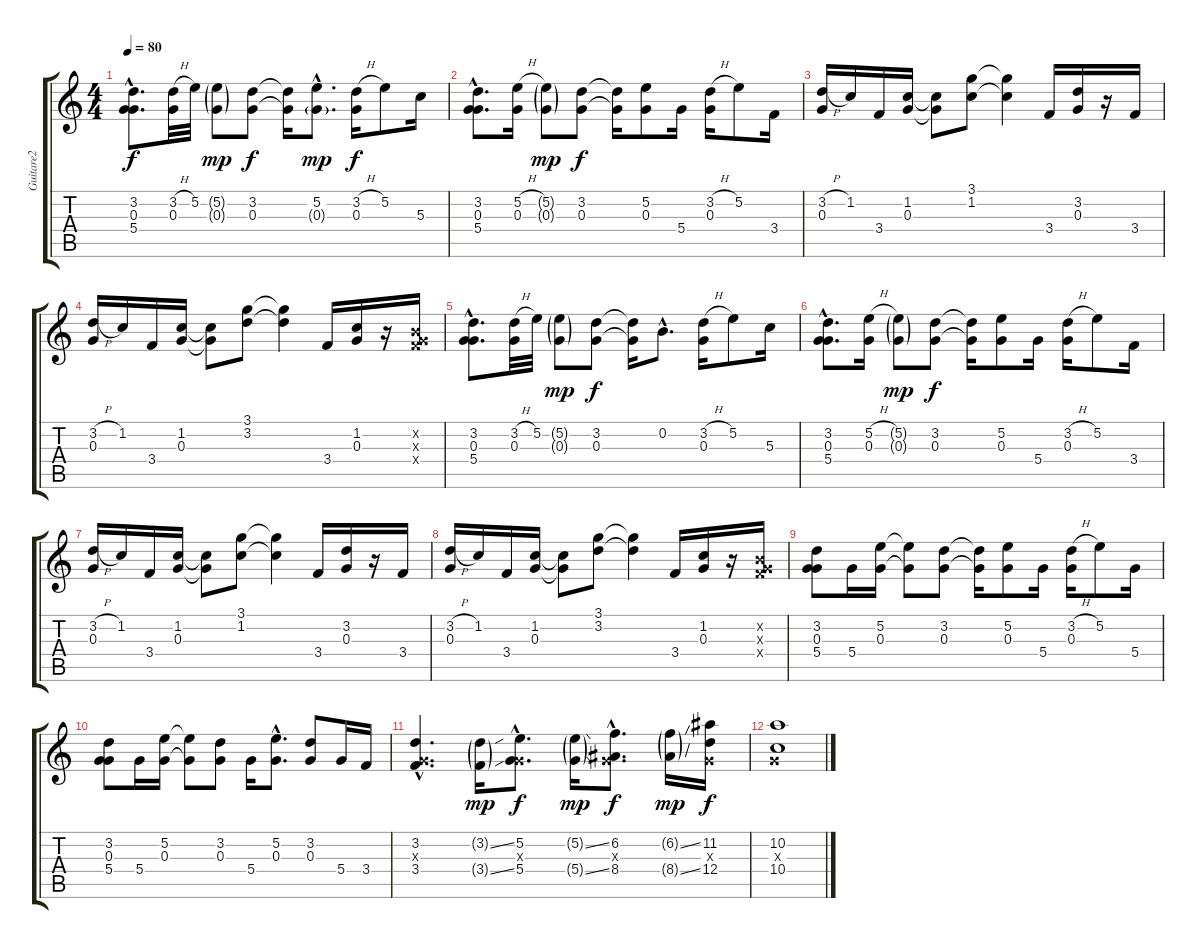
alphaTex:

\track ("Guitare2" "Guitare2") {instrument electricguitarclean}
\staff {score tabs}
\tuning (E4 B3 G3 D3 A2 E2) {hide}
\ts (4 4)
\tempo 80
\clef g2
\ks c
(3.2{hac} 0.3{hac} 5.4{hac}).8{d dy f} (3.2{h} 0.3).32 5.2.32 (5.2{g} 0.3{g}).8{dy mp} (3.2 0.3).8{dy f} (3.2{t} 0.3{t}).16 (5.2{hac} 0.3{g hac}).8{d dy mp} (3.2{h} 0.3).16{dy f} 5.2.8 5.3.16 |
(3.2{hac} 0.3{hac} 5.4{hac}).8{d} (5.2{h} 0.3).16 (5.2{g} 0.3{g}).8{dy mp} (3.2 0.3).8{dy f} (3.2{t} 0.3{t}).16 (5.2 0.3).8 5.4.16 (3.2{h} 0.3).16 5.2.8 3.4.16 |
(3.2{h} 0.3).16 1.2.16 3.4.16 (1.2 0.3).16 (1.2{t} 0.3{t}).8 (3.1 1.2).8 (3.1{t} 1.2{t}).4 3.4.16 (3.2 0.3).16 r.16 3.4.16 |
(3.2{h} 0.3).16 1.2.16 3.4.16 (1.2 0.3).16 (1.2{t} 0.3{t}).8 (3.1 3.2).8 (3.1{t} 3.2{t}).4 3.4.16 (1.2 0.3).16 r.16 (0.2{x} 0.3{x} 3.4{x}).16 |
(3.2{hac} 0.3{hac} 5.4{hac}).8{d} (3.2{h} 0.3).32 5.2.32 (5.2{g} 0.3{g}).8{dy mp} (3.2 0.3).8{dy f} (3.2{t} 0.3{t}).16 0.2{hac}.8{d} (3.2{h} 0.3).16 5.2.8 5.3.16 |
(3.2{hac} 0.3{hac} 5.4{hac}).8{d} (5.2{h} 0.3).16 (5.2{g} 0.3{g}).8{dy mp} (3.2 0.3).8{dy f} (3.2{t} 0.3{t}).16 (5.2 0.3).8 5.4.16 (3.2{h} 0.3).16 5.2.8 3.4.16 |
(3.2{h} 0.3).16 1.2.16 3.4.16 (1.2 0.3).16 (1.2{t} 0.3{t}).8 (3.1 1.2).8 (3.1{t} 1.2{t}).4 3.4.16 (3.2 0.3).16 r.16 3.4.16 |
(3.2{h} 0.3).16 1.2.16 3.4.16 (1.2 0.3).16 (1.2{t} 0.3{t}).8 (3.1 3.2).8 (3.1{t} 3.2{t}).4 3.4.16 (1.2 0.3).16 r.16 (0.2{x} 0.3{x} 3.4{x}).16 |
(3.2 0.3 5.4).8 5.4.16 (5.2 0.3).16 (5.2{t} 0.3{t}).8 (3.2 0.3).8 (3.2{t} 0.3{t}).16 (5.2 0.3).8 5.4.16 (3.2{h} 0.3).16 5.2.8 5.4.16 |
(3.2 0.3 5.4).8 5.4.16 (5.2 0.3).16 (5.2{t} 0.3{t}).8 (3.2 0.3).8 5.4.16 (5.2{hac} 0.3{hac}).8{d} (3.2 0.3).8 5.4.16 3.4.16 |
(3.2{hac} 0.3{hac x} 3.4{hac}).4{d} (3.2{ss g} 3.4{ss g}).16{dy mp} (5.2{hac} 0.3{hac x} 5.4{hac}).8{d dy f} (5.2{ss g} 5.4{ss g}).16{dy mp} (6.2{hac} 0.3{hac x} 8.4{hac}).8{d dy f} (6.2{ss g} 8.4{ss g}).16{dy mp} (11.2 0.3{x} 12.4).16{dy f} |
(10.2 0.3{x} 10.4).1
